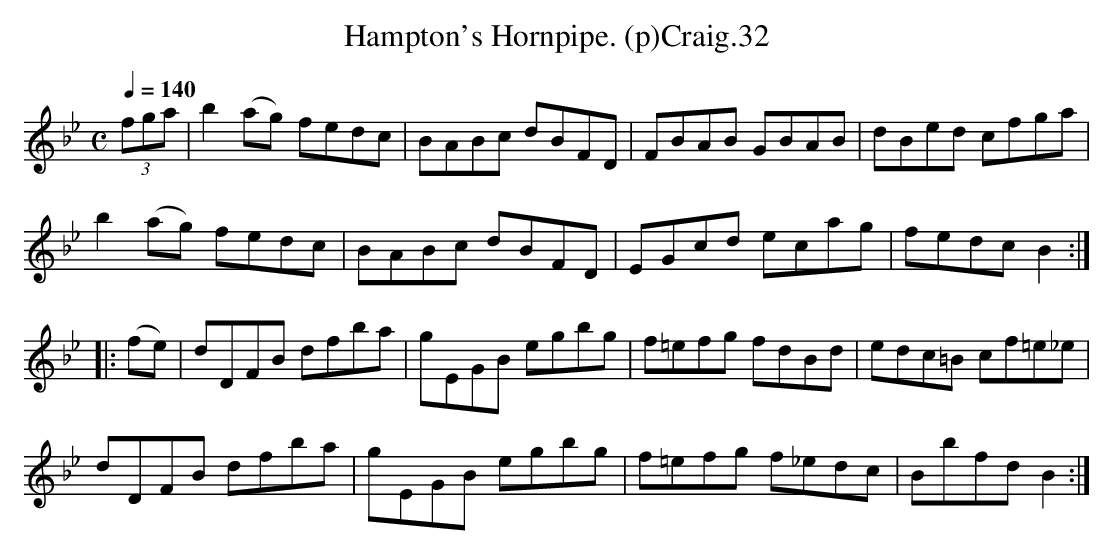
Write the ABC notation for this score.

X:1
T:Hampton's Hornpipe. (p)Craig.32
M:C
L:1/8
Q:1/4=140
K:Bb
(3fga |b2 (ag) fedc | BABc dBFD | FBAB GBAB | dBed cfga |
b2 (ag) fedc | BABc dBFD | EGcd ecag | fedc B2 :|
|:(fe) | dDFB dfba | gEGB egbg | f=efg fdBd | edc=B cf=e_e |
dDFB dfba | gEGB egbg | f=efg f_edc | Bbfd B2 :|
